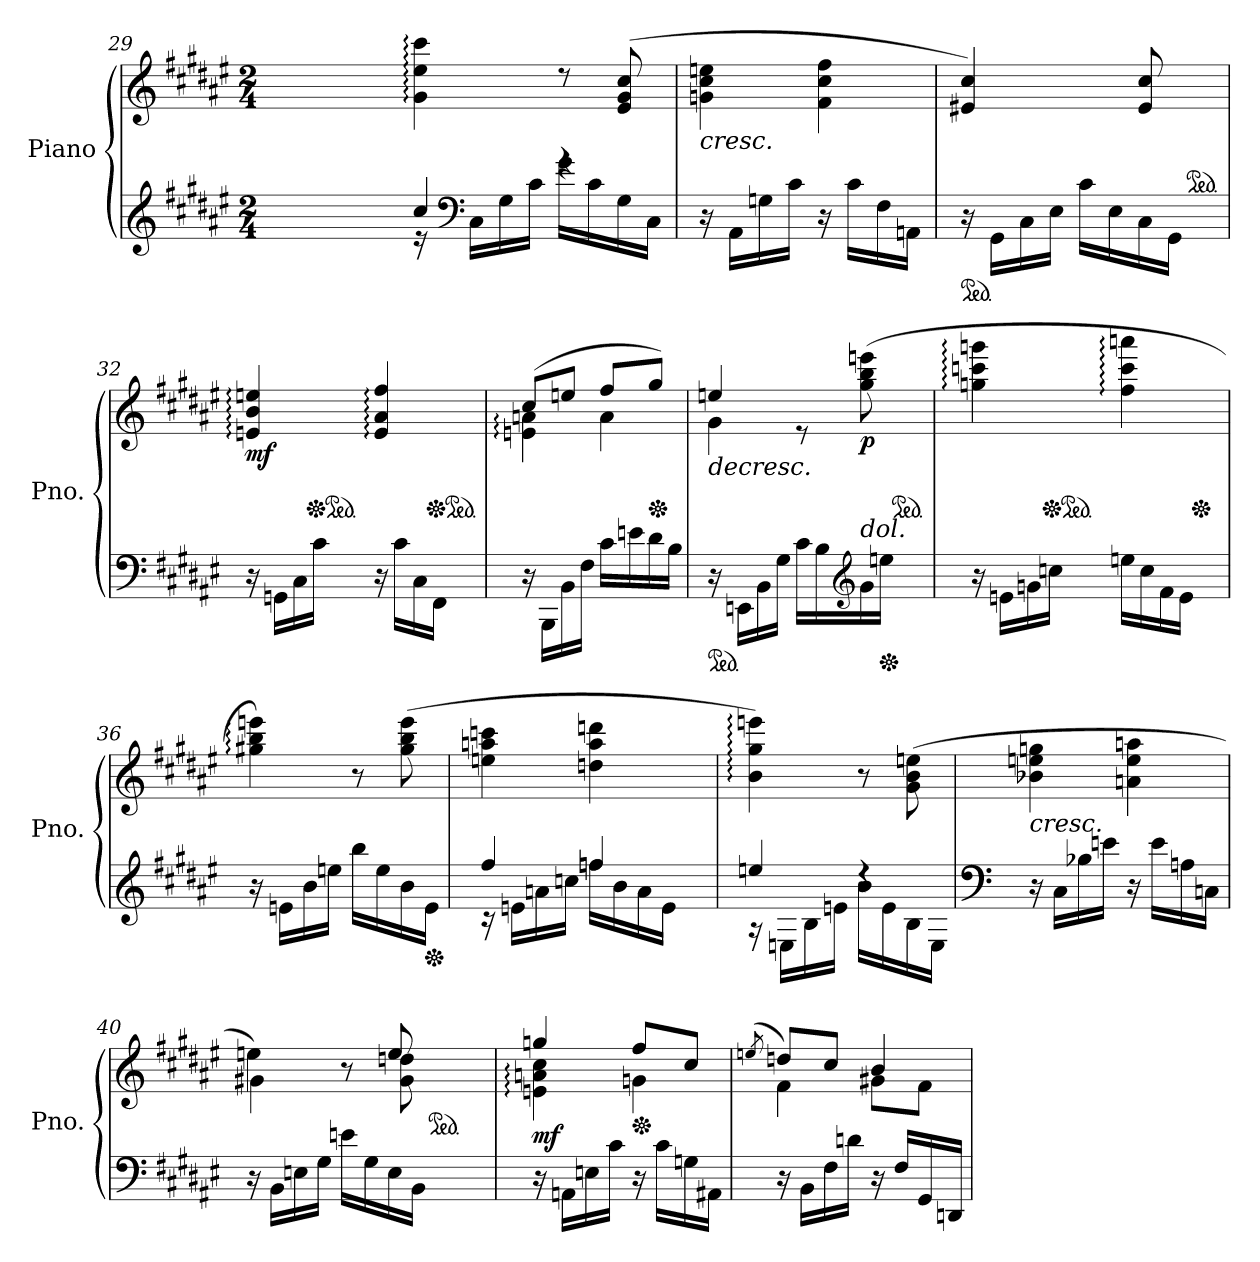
**kern	**kern	**dynam
*part1	*part1	*part1
*staff2	*staff1	*staff1/2
*I"Piano	*	*
*I'Pno.	*	*
*clefG2	*clefG2	*
*k[f#c#g#d#a#e#]	*k[f#c#g#d#a#e#]	*
*M2/4	*M2/4	*
=29	=29	=29
*^	*^	*
4cc#/	16r	4g#\: 4ee#\: 4ccc#\:	2ryy	.
*clefF4	*	*	*	*
.	16C#\LL	.	.	.
.	16G#\	.	.	.
.	16c#\JJ	.	.	.
4rg	16g#\LL	8r	.	.
.	16c#\	.	.	.
.	16G#\	(8e#/ 8g#/ 8cc#/	.	.
.	16C#\JJ	.	.	.
*	*	*v	*v	*
=30	=30	=30	=30
!	!	!	!LO:HP:b
*v	*v	*	*
16r	4gn\ 4cc#\ 4een\	<
16AA#\LL	.	.
16Gn\	.	.
16c#\JJ	.	.
16r	4f#\ 4cc#\ 4ff#\	.
16c#\LL	.	.
16F#\	.	.
16AAn\JJ	.	.
=31	=31	=31
*ped	*	*
*	*^	*
16r	4e#X/ 4cc#/)	4ryy	.
16GG#\LL	.	.	.
16C#\	.	.	.
16E#\JJ	.	.	.
16c#\LL	8reyy	8..ryy	.
16E#\	.	.	.
16C#\	8e#/ 8cc#/	.	.
16GG#\JJ	.	.	.
*	*ped	*	*
.	.	64en!LLLLyy	.
.	.	64b!JJJJyy	.
=32	=32	=32	=32
!	!	!	!LO:DY:b
16r	4en/: 4b/: 4een/:	8..rgyy	mf
16GGn\LL	.	.	.
16C#\	.	.	.
16c#\JJ	.	.	.
*	*Xped	*	*
*	*ped	*	*
.	.	64e!LLLLyy	.
.	.	64a#!JJJJyy	.
16r	4e/: 4a#/: 4ff#/:	8..ryy	.
16c#\LL	.	.	.
16C#\	.	.	.
16FF#\JJ	.	.	.
*	*Xped	*	*
*	*ped	*	*
.	.	64e!LLLLyy	.
.	.	64an!JJJJyy	.
!!LO:LB:g=z	!!
=33	=33	=33	=33
16r	(8cc#/L	4en\: 4an\:	.
16BBB\LL	.	.	.
16BB\	8een/J	.	.
16F#\JJ	.	.	.
*	*MM46	*	*
16c#\LL	8ff#/L	4a\	.
16en\	.	.	.
*	*Xped	*	*
*	*MM44	*	*
16d#\	8gg#/J)	.	.
16B\JJ	.	.	.
=34	=34	=34	=34
*ped	*	*	*
*	*MM47	*	*
!	!	!	!LO:HP:b
16r	4een/	4g#\	>
16EEn\LL	.	.	.
16BB\	.	.	.
16G#\JJ	.	.	.
*	*MM46	*	*
16c#\LL	8re	8..ryy	.
16B\	.	.	.
*clefG2	*	*	*
*	*MM44	*	*
!LO:TX:a:i:t=dol.	!	!	!
!	!	!	!LO:DY:n=1:b
16g#\	(>8gg#\ 8bb\ 8eeen\	.	[ p
*Xped	*	*	*
16een\JJ	.	.	.
*	*ped	*	*
.	.	64ggn!LLLLyy	.
.	.	64cccn!JJJJyy	.
=35	=35	=35	=35
*	*MM48	*	*
16r	4ggn\: 4cccn\: 4gggn\:	8..ryy	.
16en\LL	.	.	.
16gn\	.	.	.
16ccn\JJ	.	.	.
*	*Xped	*	*
*	*ped	*	*
.	.	64ff#!LLLLyy	.
.	.	64ccc!JJJJyy	.
16een\LL	4ff#\: 4ccc\: 4aaan\:	8..ryy	.
16cc\	.	.	.
16f#\	.	.	.
16e\JJ	.	.	.
*	*Xped	*	*
.	.	64gg#X!LLLLyy	.
.	.	64bb!JJJJyy	.
*	*v	*v	*
=36	=36	=36
16r	4gg#X\: 4bb\: 4eeen\:)	.
16en\LL	.	.
16b\	.	.
16een\JJ	.	.
16bb\LL	8r	.
16ee\	.	.
16b\	(8gg#\ 8bb\ 8eee\	.
*Xped	*	*
16e\JJ	.	.
=37	=37	=37
*^	*^	*
4ff#/	16r	4een\ 4aan\ 4cccn\	4ryy	.
.	16en\LL	.	.	.
.	16an\	.	.	.
.	16ccn\JJ	.	.	.
4ffn/	16ffn\LL	4ddn\ 4aa\ 4dddn\	8..ryy	.
.	16b\	.	.	.
.	16a\	.	.	.
.	16e\JJ	.	.	.
.	.	.	64b!LLLLyy	.
.	.	.	64gg#!JJJJyy	.
*	*	*v	*v	*
!!LO:LB:g=z
=38	=38	=38	=38
4een/	16r	4b\: 4gg#\: 4eeen\:)	.
.	16En\LL	.	.
.	16B\	.	.
.	16en\JJ	.	.
4rdd	16b\LL	8r	.
.	16e\	.	.
.	16B\	(8g#\ 8b\ 8een\	.
.	16E\JJ	.	.
*v	*v	*	*
=39	=39	=39
*clefF4	*	*
*^	*	*
!	!	!	!LO:HP:b
*v	*v	*	*
16r	4b-X\ 4een\ 4ggn\	<
16C#\LL	.	.
16B-X\	.	.
16en\JJ	.	.
16r	4an\ 4ee\ 4aan\	.
16e\LL	.	.
16An\	.	.
16Cn\JJ	.	.
=40	=40	=40
*	*^	*
*	*	*^	*
16r	4een\)	4g#X\	4rFyy	.
16BB\LL	.	.	.	.
16En\	.	.	.	.
16G#\JJ	.	.	.	.
16en\LL	8r	8rffyy	8..ryy	.
16G#\	.	.	.	.
16E\	8ee/	8g#\ 8ddn\	.	.
16BB\JJ	.	.	.	.
*	*ped	*	*	*
*	*	*	*Xtuplet	*
.	.	.	96en!LLLLyy	.
.	.	.	96an!yy	.
.	.	.	96cc#!JJJJyy	.
*	*v	*v	*v	*
.	.	]
=41	=41	=41
*	*^	*
!	!	!	!LO:DY:b
16r	4ggn/	4en\: 4an\: 4cc#\:	mf
16AAn\LL	.	.	.
16En\	.	.	.
16c#\JJ	.	.	.
*	*Xped	*	*
16r	8ff#/L	4gn\	.
16c#\LL	.	.	.
16Gn\	8cc#/J	.	.
16AA#X\JJ	.	.	.
!!LO:LB:g=z	!!
=42	=42	=42	=42
.	(8qeen/	.	.
16r	8ddn/L)	4f#\	.
16BB\LL	.	.	.
16F#\	8cc#/J	.	.
16dn\JJ	.	.	.
16r	4b/	8g#X\L	.
16F#/LL	.	.	.
16GG#/	.	8f#\J	.
16DDn/JJ	.	.	.
*	*v	*v	*
.	.	[
=	=	=
*-	*-	*-
